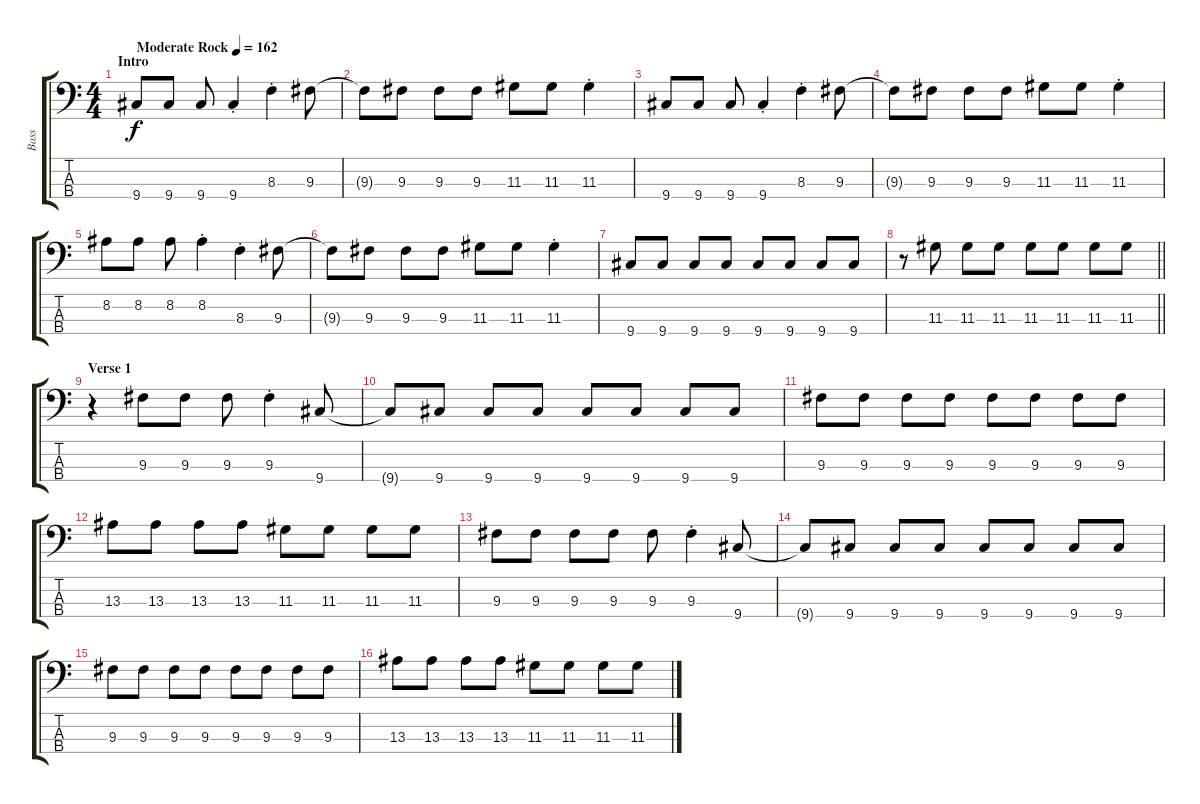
\track ("Bass" "Bass") {instrument electricbasspick}
\staff {score tabs}
\tuning (G2 D2 A1 E1) {hide}
\ts (4 4)
\section ("" "Intro")
\tempo (162 "Moderate Rock")
\clef f4
\ks c
9.4.8{dy f instrument electricbasspick} 9.4.8 9.4.8 9.4{st}.4 8.3{st}.4 9.3.8 |
9.3{t}.8 9.3.8 9.3.8 9.3.8 11.3.8 11.3.8 11.3{st}.4 |
9.4.8 9.4.8 9.4.8 9.4{st}.4 8.3{st}.4 9.3.8 |
9.3{t}.8 9.3.8 9.3.8 9.3.8 11.3.8 11.3.8 11.3{st}.4 |
8.2.8 8.2.8 8.2.8 8.2{st}.4 8.3{st}.4 9.3.8 |
9.3{t}.8 9.3.8 9.3.8 9.3.8 11.3.8 11.3.8 11.3{st}.4 |
9.4.8 9.4.8 9.4.8 9.4.8 9.4.8 9.4.8 9.4.8 9.4.8 |
\barLineRight lightlight
r.8 11.3.8 11.3.8 11.3.8 11.3.8 11.3.8 11.3.8 11.3.8 |
\section ("" "Verse 1")
r.4 9.3.8 9.3.8 9.3.8 9.3{st}.4 9.4.8 |
9.4{t}.8 9.4.8 9.4.8 9.4.8 9.4.8 9.4.8 9.4.8 9.4.8 |
9.3.8 9.3.8 9.3.8 9.3.8 9.3.8 9.3.8 9.3.8 9.3.8 |
13.3.8 13.3.8 13.3.8 13.3.8 11.3.8 11.3.8 11.3.8 11.3.8 |
9.3.8 9.3.8 9.3.8 9.3.8 9.3.8 9.3{st}.4 9.4.8 |
9.4{t}.8 9.4.8 9.4.8 9.4.8 9.4.8 9.4.8 9.4.8 9.4.8 |
9.3.8 9.3.8 9.3.8 9.3.8 9.3.8 9.3.8 9.3.8 9.3.8 |
13.3.8 13.3.8 13.3.8 13.3.8 11.3.8 11.3.8 11.3.8 11.3.8
